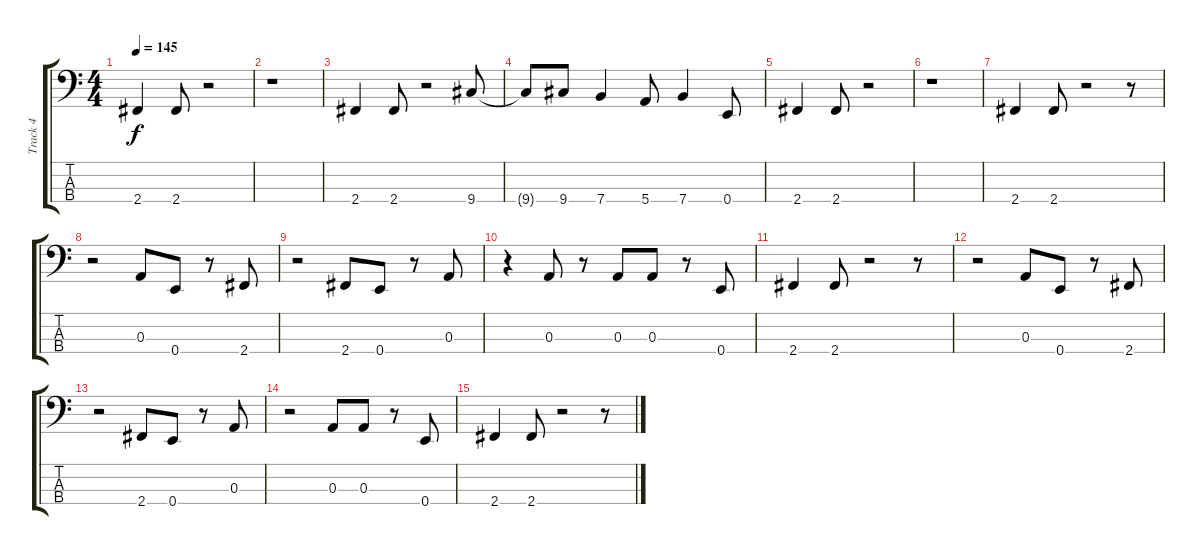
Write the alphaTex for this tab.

\track ("Track 4" "Track 4") {instrument electricbassfinger}
\staff {score tabs}
\tuning (G2 D2 A1 E1) {hide}
\ts (4 4)
\tempo 145
\clef f4
\ks c
2.4.4{dy f} 2.4.8 r.2 |
r.1 |
2.4.4 2.4.8 r.2 9.4.8 |
9.4{t}.8 9.4.8 7.4.4 5.4.8 7.4.4 0.4.8 |
2.4.4 2.4.8 r.2 |
r.1 |
2.4.4 2.4.8 r.2 r.8 |
r.2 0.3.8 0.4.8 r.8 2.4.8 |
r.2 2.4.8 0.4.8 r.8 0.3.8 |
r.4 0.3.8 r.8 0.3.8 0.3.8 r.8 0.4.8 |
2.4.4 2.4.8 r.2 r.8 |
r.2 0.3.8 0.4.8 r.8 2.4.8 |
r.2 2.4.8 0.4.8 r.8 0.3.8 |
r.2 0.3.8 0.3.8 r.8 0.4.8 |
2.4.4 2.4.8 r.2 r.8
